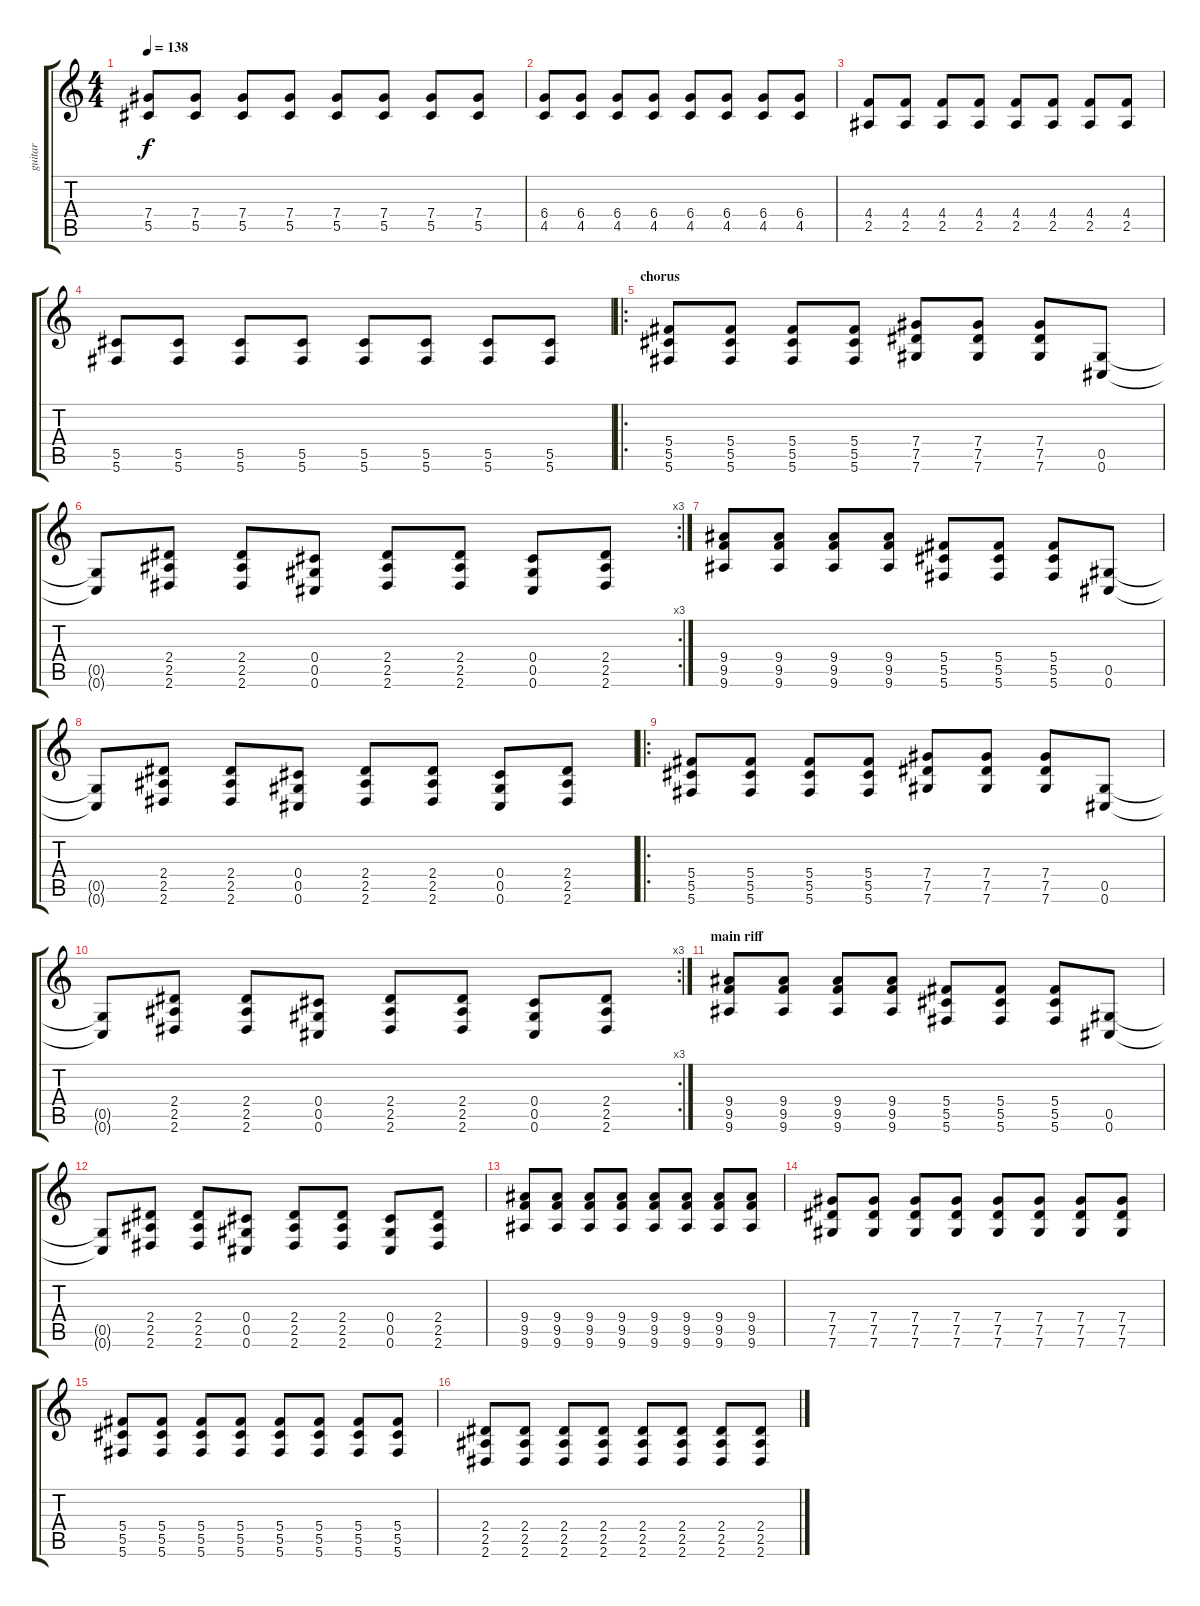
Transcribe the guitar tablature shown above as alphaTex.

\track ("guitar" "guitar") {instrument distortionguitar}
\staff {score tabs}
\tuning (Eb4 Bb3 Gb3 Db3 Ab2 Db2) {hide}
\ts (4 4)
\tempo 138
\clef g2
\ks c
(7.4 5.5).8{dy f} (7.4 5.5).8 (7.4 5.5).8 (7.4 5.5).8 (7.4 5.5).8 (7.4 5.5).8 (7.4 5.5).8 (7.4 5.5).8 |
(6.4 4.5).8 (6.4 4.5).8 (6.4 4.5).8 (6.4 4.5).8 (6.4 4.5).8 (6.4 4.5).8 (6.4 4.5).8 (6.4 4.5).8 |
(4.4 2.5).8 (4.4 2.5).8 (4.4 2.5).8 (4.4 2.5).8 (4.4 2.5).8 (4.4 2.5).8 (4.4 2.5).8 (4.4 2.5).8 |
(5.5 5.6).8 (5.5 5.6).8 (5.5 5.6).8 (5.5 5.6).8 (5.5 5.6).8 (5.5 5.6).8 (5.5 5.6).8 (5.5 5.6).8 |
\ro
\section ("" "chorus")
(5.4 5.5 5.6).8{volume 16 balance 8} (5.4 5.5 5.6).8 (5.4 5.5 5.6).8 (5.4 5.5 5.6).8 (7.4 7.5 7.6).8 (7.4 7.5 7.6).8 (7.4 7.5 7.6).8 (0.5 0.6).8 |
\rc 3
(0.5{t} 0.6{t}).8 (2.4 2.5 2.6).8 (2.4 2.5 2.6).8 (0.4 0.5 0.6).8 (2.4 2.5 2.6).8 (2.4 2.5 2.6).8 (0.4 0.5 0.6).8 (2.4 2.5 2.6).8 |
(9.4 9.5 9.6).8 (9.4 9.5 9.6).8 (9.4 9.5 9.6).8 (9.4 9.5 9.6).8 (5.4 5.5 5.6).8 (5.4 5.5 5.6).8 (5.4 5.5 5.6).8 (0.5 0.6).8 |
(0.5{t} 0.6{t}).8 (2.4 2.5 2.6).8 (2.4 2.5 2.6).8 (0.4 0.5 0.6).8 (2.4 2.5 2.6).8 (2.4 2.5 2.6).8 (0.4 0.5 0.6).8 (2.4 2.5 2.6).8 |
\ro
(5.4 5.5 5.6).8{volume 16 balance 8} (5.4 5.5 5.6).8 (5.4 5.5 5.6).8 (5.4 5.5 5.6).8 (7.4 7.5 7.6).8 (7.4 7.5 7.6).8 (7.4 7.5 7.6).8 (0.5 0.6).8 |
\rc 3
(0.5{t} 0.6{t}).8 (2.4 2.5 2.6).8 (2.4 2.5 2.6).8 (0.4 0.5 0.6).8 (2.4 2.5 2.6).8 (2.4 2.5 2.6).8 (0.4 0.5 0.6).8 (2.4 2.5 2.6).8 |
\section ("" "main riff")
(9.4 9.5 9.6).8 (9.4 9.5 9.6).8 (9.4 9.5 9.6).8 (9.4 9.5 9.6).8 (5.4 5.5 5.6).8 (5.4 5.5 5.6).8 (5.4 5.5 5.6).8 (0.5 0.6).8 |
(0.5{t} 0.6{t}).8 (2.4 2.5 2.6).8 (2.4 2.5 2.6).8 (0.4 0.5 0.6).8 (2.4 2.5 2.6).8 (2.4 2.5 2.6).8 (0.4 0.5 0.6).8 (2.4 2.5 2.6).8 |
(9.4 9.5 9.6).8{volume 13 balance 8} (9.4 9.5 9.6).8 (9.4 9.5 9.6).8 (9.4 9.5 9.6).8 (9.4 9.5 9.6).8 (9.4 9.5 9.6).8 (9.4 9.5 9.6).8 (9.4 9.5 9.6).8 |
(7.4 7.5 7.6).8 (7.4 7.5 7.6).8 (7.4 7.5 7.6).8 (7.4 7.5 7.6).8 (7.4 7.5 7.6).8 (7.4 7.5 7.6).8 (7.4 7.5 7.6).8 (7.4 7.5 7.6).8 |
(5.4 5.5 5.6).8 (5.4 5.5 5.6).8 (5.4 5.5 5.6).8 (5.4 5.5 5.6).8 (5.4 5.5 5.6).8 (5.4 5.5 5.6).8 (5.4 5.5 5.6).8 (5.4 5.5 5.6).8 |
(2.4 2.5 2.6).8 (2.4 2.5 2.6).8 (2.4 2.5 2.6).8 (2.4 2.5 2.6).8 (2.4 2.5 2.6).8 (2.4 2.5 2.6).8 (2.4 2.5 2.6).8 (2.4 2.5 2.6).8
